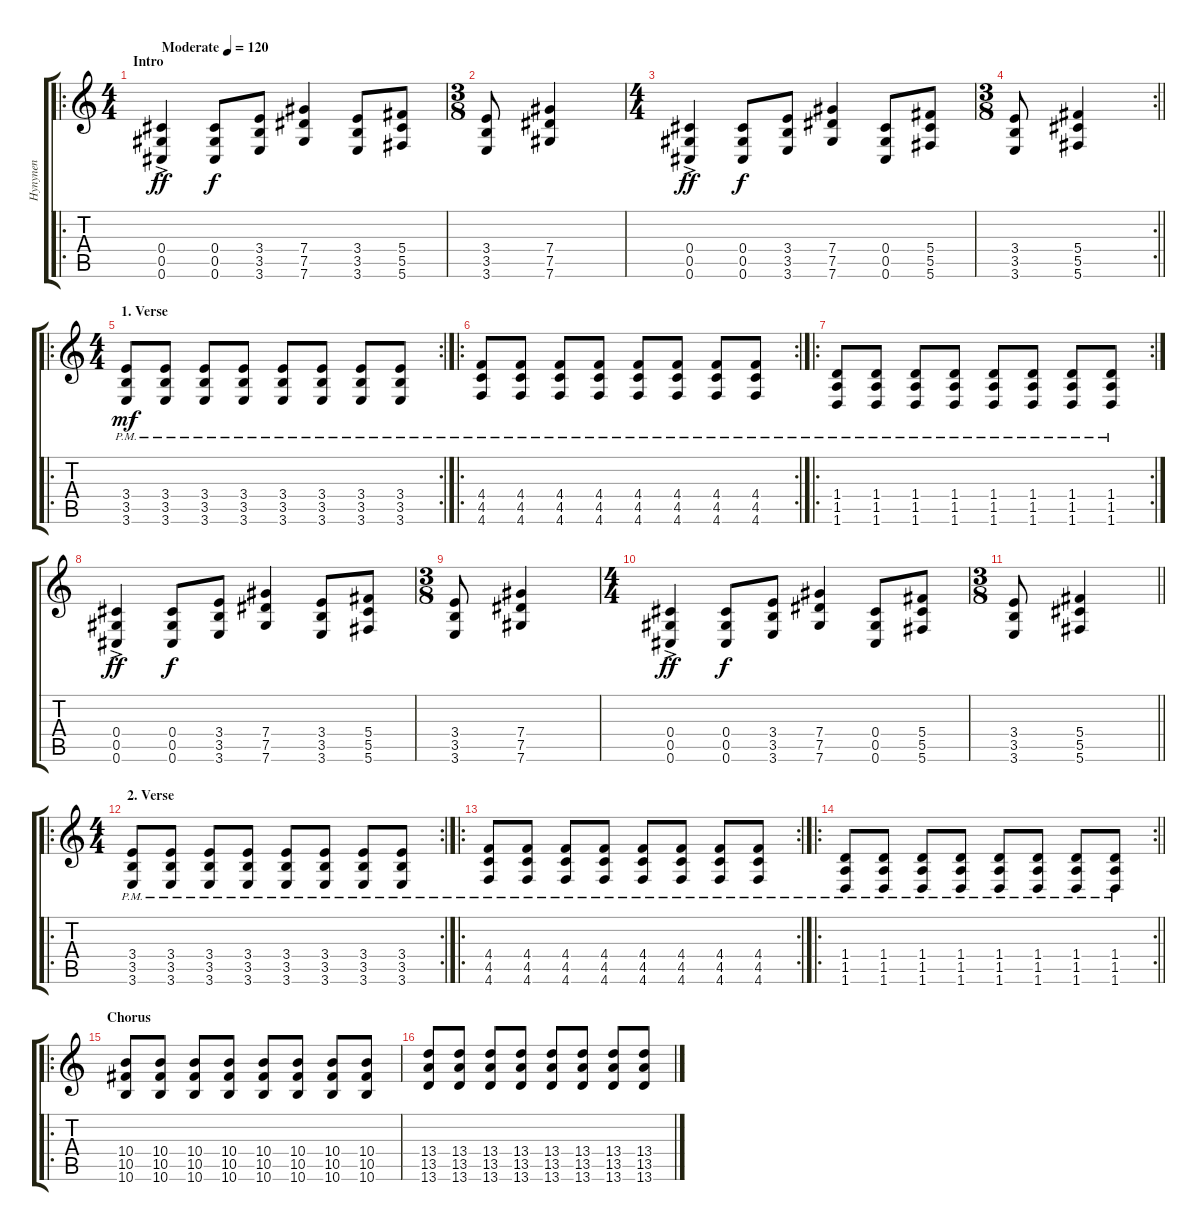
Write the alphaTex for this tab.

\track ("Hynynen" "Hynynen") {instrument distortionguitar}
\staff {score tabs}
\tuning (Eb4 Bb3 Gb3 Db3 Ab2 Db2) {hide}
\ro
\ts (4 4)
\section ("" "Intro")
\tempo (120 "Moderate")
\clef g2
\ks c
(0.4{ac} 0.5{ac} 0.6{ac}).4{dy ff instrument distortionguitar} (0.4 0.5 0.6).8{dy f} (3.4 3.5 3.6).8 (7.4 7.5 7.6).4 (3.4 3.5 3.6).8 (5.4 5.5 5.6).8 |
\ts (3 8)
(3.4 3.5 3.6).8 (7.4 7.5 7.6).4 |
\ts (4 4)
(0.4{ac} 0.5{ac} 0.6{ac}).4{dy ff} (0.4 0.5 0.6).8{dy f} (3.4 3.5 3.6).8 (7.4 7.5 7.6).4 (0.4 0.5 0.6).8 (5.4 5.5 5.6).8 |
\rc 2
\ts (3 8)
\barLineRight lightlight
(3.4 3.5 3.6).8 (5.4 5.5 5.6).4 |
\ro
\rc 2
\ts (4 4)
\section ("" "1. Verse")
(3.4{pm} 3.5{pm} 3.6{pm}).8{dy mf} (3.4{pm} 3.5{pm} 3.6{pm}).8 (3.4{pm} 3.5{pm} 3.6{pm}).8 (3.4{pm} 3.5{pm} 3.6{pm}).8 (3.4{pm} 3.5{pm} 3.6{pm}).8 (3.4{pm} 3.5{pm} 3.6{pm}).8 (3.4{pm} 3.5{pm} 3.6{pm}).8 (3.4{pm} 3.5{pm} 3.6{pm}).8 |
\ro
\rc 2
(4.4{pm} 4.5{pm} 4.6{pm}).8 (4.4{pm} 4.5{pm} 4.6{pm}).8 (4.4{pm} 4.5{pm} 4.6{pm}).8 (4.4{pm} 4.5{pm} 4.6{pm}).8 (4.4{pm} 4.5{pm} 4.6{pm}).8 (4.4{pm} 4.5{pm} 4.6{pm}).8 (4.4{pm} 4.5{pm} 4.6{pm}).8 (4.4{pm} 4.5{pm} 4.6{pm}).8 |
\ro
\rc 2
(1.4{pm} 1.5{pm} 1.6{pm}).8 (1.4{pm} 1.5{pm} 1.6{pm}).8 (1.4{pm} 1.5{pm} 1.6{pm}).8 (1.4{pm} 1.5{pm} 1.6{pm}).8 (1.4{pm} 1.5{pm} 1.6{pm}).8 (1.4{pm} 1.5{pm} 1.6{pm}).8 (1.4{pm} 1.5{pm} 1.6{pm}).8 (1.4{pm} 1.5{pm} 1.6{pm}).8 |
(0.4{ac} 0.5{ac} 0.6{ac}).4{dy ff} (0.4 0.5 0.6).8{dy f} (3.4 3.5 3.6).8 (7.4 7.5 7.6).4 (3.4 3.5 3.6).8 (5.4 5.5 5.6).8 |
\ts (3 8)
(3.4 3.5 3.6).8 (7.4 7.5 7.6).4 |
\ts (4 4)
(0.4{ac} 0.5{ac} 0.6{ac}).4{dy ff} (0.4 0.5 0.6).8{dy f} (3.4 3.5 3.6).8 (7.4 7.5 7.6).4 (0.4 0.5 0.6).8 (5.4 5.5 5.6).8 |
\ts (3 8)
\barLineRight lightlight
(3.4 3.5 3.6).8 (5.4 5.5 5.6).4 |
\ro
\rc 2
\ts (4 4)
\section ("" "2. Verse")
(3.4{pm} 3.5{pm} 3.6{pm}).8 (3.4{pm} 3.5{pm} 3.6{pm}).8 (3.4{pm} 3.5{pm} 3.6{pm}).8 (3.4{pm} 3.5{pm} 3.6{pm}).8 (3.4{pm} 3.5{pm} 3.6{pm}).8 (3.4{pm} 3.5{pm} 3.6{pm}).8 (3.4{pm} 3.5{pm} 3.6{pm}).8 (3.4{pm} 3.5{pm} 3.6{pm}).8 |
\ro
\rc 2
(4.4{pm} 4.5{pm} 4.6{pm}).8 (4.4{pm} 4.5{pm} 4.6{pm}).8 (4.4{pm} 4.5{pm} 4.6{pm}).8 (4.4{pm} 4.5{pm} 4.6{pm}).8 (4.4{pm} 4.5{pm} 4.6{pm}).8 (4.4{pm} 4.5{pm} 4.6{pm}).8 (4.4{pm} 4.5{pm} 4.6{pm}).8 (4.4{pm} 4.5{pm} 4.6{pm}).8 |
\ro
\rc 2
\barLineRight lightlight
(1.4{pm} 1.5{pm} 1.6{pm}).8 (1.4{pm} 1.5{pm} 1.6{pm}).8 (1.4{pm} 1.5{pm} 1.6{pm}).8 (1.4{pm} 1.5{pm} 1.6{pm}).8 (1.4{pm} 1.5{pm} 1.6{pm}).8 (1.4{pm} 1.5{pm} 1.6{pm}).8 (1.4{pm} 1.5{pm} 1.6{pm}).8 (1.4{pm} 1.5{pm} 1.6{pm}).8 |
\ro
\section ("" "Chorus")
(10.4 10.5 10.6).8 (10.4 10.5 10.6).8 (10.4 10.5 10.6).8 (10.4 10.5 10.6).8 (10.4 10.5 10.6).8 (10.4 10.5 10.6).8 (10.4 10.5 10.6).8 (10.4 10.5 10.6).8 |
(13.4 13.5 13.6).8 (13.4 13.5 13.6).8 (13.4 13.5 13.6).8 (13.4 13.5 13.6).8 (13.4 13.5 13.6).8 (13.4 13.5 13.6).8 (13.4 13.5 13.6).8 (13.4 13.5 13.6).8
